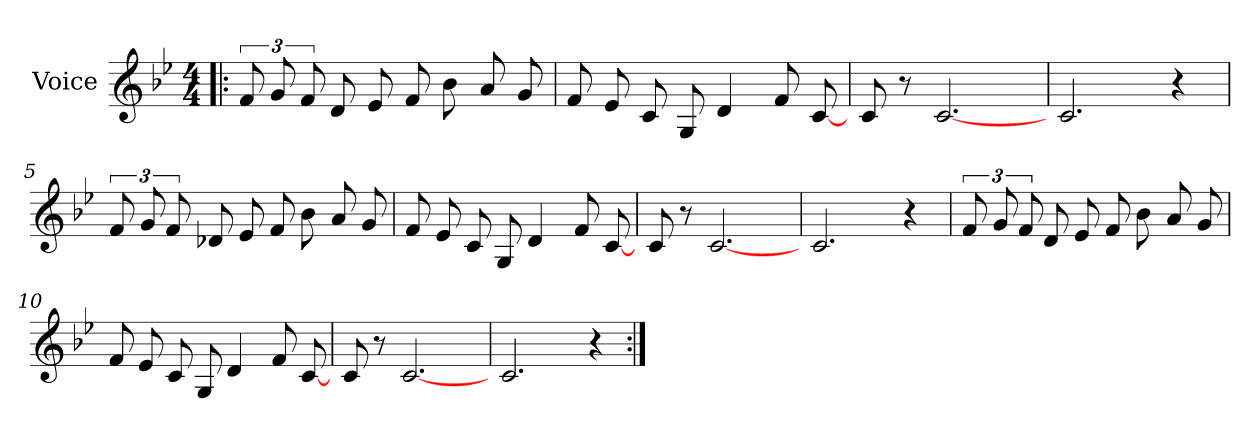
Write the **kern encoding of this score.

**kern
*part1
*staff1
*I"Voice
*I'Voice
*clefG2
*k[b-e-]
*B-:
*M4/4
*MM140
=1!|:
12fL
12g
12f
8dL
8e-
8fL
8b-
8a
8g
=2
8fL
8e-
8c
8G
4d
8fL
[8c
=3
8cL
8r
[2.c
=4
2.c
4r
!!LO:LB:g=z
=5
12fL
12g
12f
8d-L
8e-
8fL
8b-
8a
8g
=6
8fL
8e-
8c
8G
4d
8fL
[8c
=7
8cL
8r
[2.c
=8
2.c
4r
!!LO:LB:g=z
=9
12fL
12g
12f
8dL
8e-
8fL
8b-
8a
8g
=10
8fL
8e-
8c
8G
4d
8fL
[8c
=11
8cL
8r
[2.c
=12
2.c
4r
=:|!
*-
